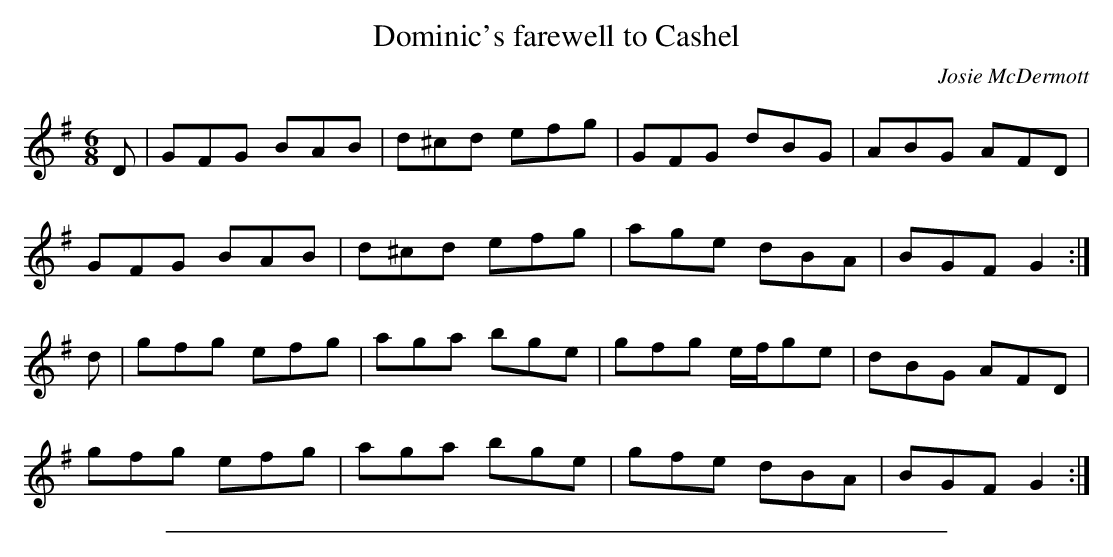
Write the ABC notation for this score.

X:1
T: Dominic's farewell to Cashel
C:Josie McDermott
M:6/8
L:1/8
K:G
D|GFG BAB|d^cd efg|GFG dBG|ABG AFD|
GFG BAB|d^cd efg|age dBA|BGF G2:|
d|gfg efg|aga bge|gfg e/f/ge|dBG AFD|
gfg efg|aga bge|gfe dBA|BGF G2:|
